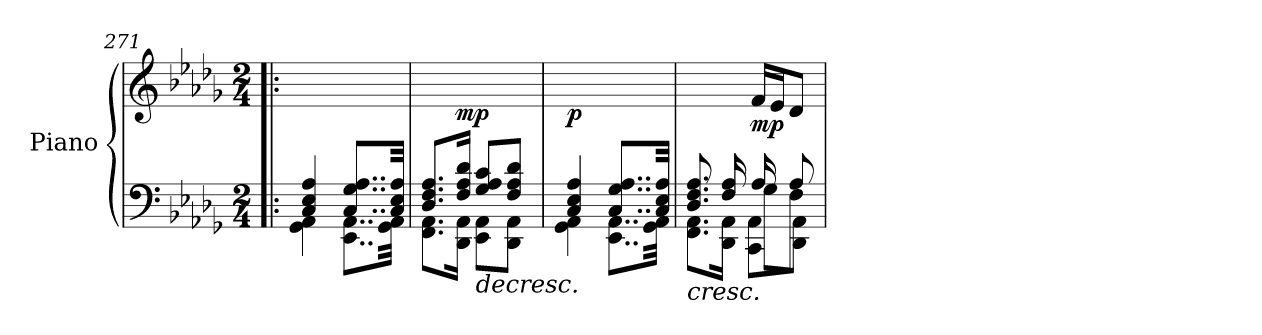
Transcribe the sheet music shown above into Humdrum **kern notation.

**kern	**kern	**dynam
*part1	*part1	*part1
*staff2	*staff1	*staff1/2
*I"Piano	*	*
*I'Pno.	*	*
!!LO:LB:g=z
*clefF4	*clefG2	*
*k[b-e-a-d-g-]	*k[b-e-a-d-g-]	*
*M2/4	*M2/4	*
=271!|:	=271!|:	=271!|:
*^	*	*
4C/ 4E-/ 4A-/	4GG-\ 4AA-\	2ryy	.
8..C/ 8..G-/ 8..A-/L	8..EE-\ 8..AA-\L	.	.
32C/ 32E-/ 32A-/Jkk	32GG-\ 32AA-\Jkk	.	.
=272	=272	=272	=272
8.D-/ 8.F/ 8.A-/L	8.FF\ 8.AA-\L	8.ryy	.
!	!	!	!LO:DY:b
16F/ 16A-/ 16d-/Jk	16DD-\ 16AA-\Jk	4ryy	mp
!	!	!	!LO:HP:b=2
8G-/ 8A-/ 8c/L	8EE-\ 8AA-\L	.	>
8F/ 8A-/ 8d-/J	8DD-\ 8AA-\J	.	.
.	.	16ryy	.
=273	=273	=273	=273
!	!	!	!LO:DY:b
4C/ 4E-/ 4A-/	4GG-\ 4AA-\	2ryy	p
8..C/ 8..G-/ 8..A-/L	8..EE-\ 8..AA-\L	.	.
32C/ 32E-/ 32A-/Jkk	32GG-\ 32AA-\Jkk	.	.
=274	=274	=274	=274
!	!	!	!LO:HP:b=2
*^	*^	*	*
8.D-/ 8.F/ 8.A-/L	8.ryy	4ryy	8.FF\ 8.AA-\L	8.ryy	<
4ryy	16F/ 16A-/	.	16DD-\ 16AA-\Jk	16f/Jk	.
!	!	!	!	!	!LO:DY:n=1:b
.	16A-/	8G-\L	8CC\ 8AA-\L	16f/LL	] mp
.	16ryy	.	.	16e-/J	.
.	8A-/	8F\J	8DD-\ 8AA-\J	8d-/J	.
16ryy	.	.	.	.	.
*v	*v	*v	*v	*	*
.	.	[
=	=	=
*-	*-	*-
